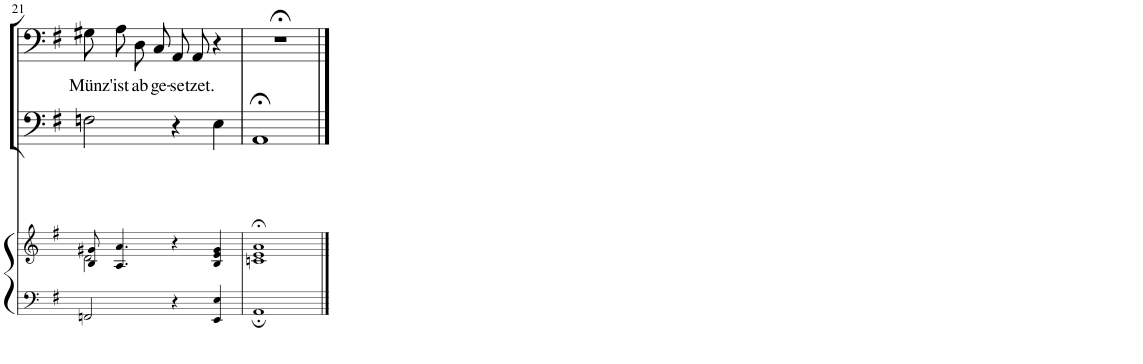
**kern	**kern	**kern	**kern	**text
*part3	*part3	*part2	*part1	*part1
*staff4	*staff3	*staff2	*staff1	*staff1
*I"Piano reduction	*	*I"Continuo	*I"Basso	*
*I'Pno	*	*	*	*
!!LO:PB:g=z
*clefF4	*clefG2	*clefF4	*clefF4	*
*k[f#]	*k[f#]	*k[f#]	*k[f#]	*
*M4/4	*M4/4	*M4/4	*M4/4	*
*met(c)	*met(c)	*met(c)	*met(c)	*
=21	=21	=21	=21	=21
*	*^	*	*	*
!	!	!	!	!	!LO:LY:b
2FFn/	8B/ 8g#X/	2d\	2Fn\	8G#X\L	Münz'
!	!	!	!	!	!LO:LY:b
.	4.A/ 4.a/	.	.	8A\J	ist
!	!	!	!	!	!LO:LY:b
.	.	.	.	8D/L	ab-
!	!	!	!	!	!LO:LY:b
.	.	.	.	8C/J	-ge-
!	!	!	!	!	!LO:LY:b
4r	4r	4ryy	4r	8AA/L	-se-
!	!	!	!	!	!LO:LY:b
.	.	.	.	8AA/J	-tzet.
4EE/ 4E/	4B/ 4e/ 4g#/	4ryy	4E\	4r	.
*	*v	*v	*	*	*
=22	=22	=22	=22	=22
1AA;	1cn;< 1e;< 1a;<	1AA;<	1r;<	.
==	==	==	==	==
*-	*-	*-	*-	*-
